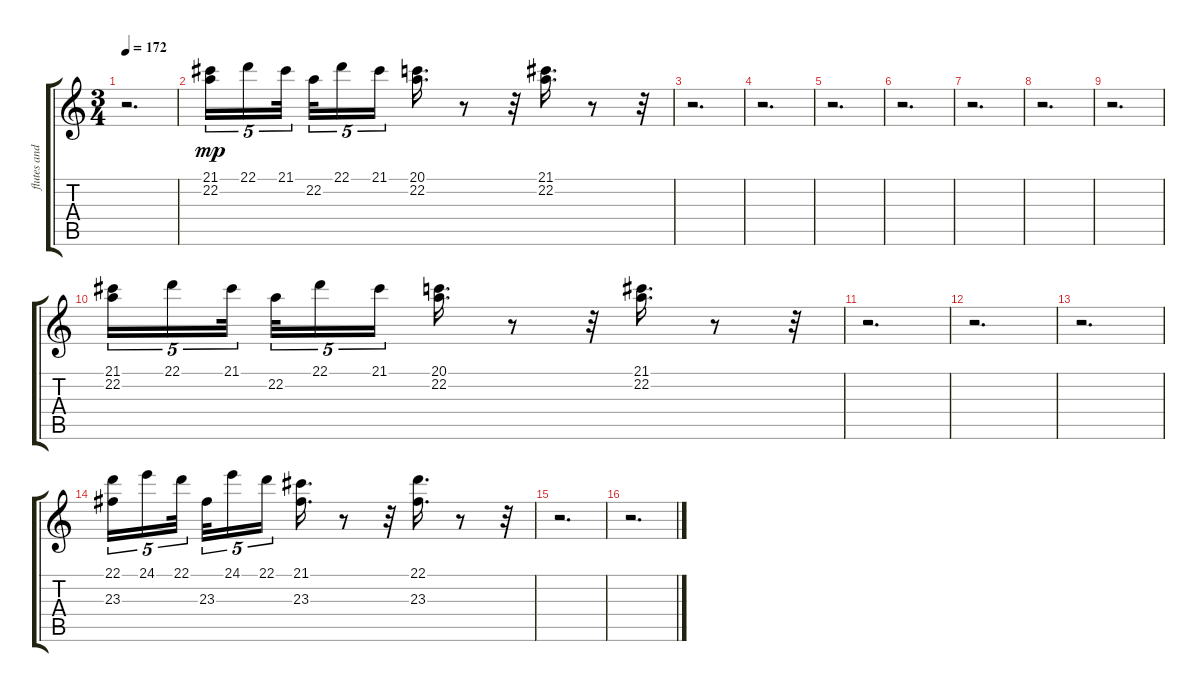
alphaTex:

\track ("flutes and piccolo" "flutes and") {instrument flute}
\staff {score tabs}
\tuning (E4 B3 G3 D3 A2 E2) {hide}
\ts (3 4)
\tempo 172
\clef g2
\ks c
r.2{d dy mp} |
(21.1 22.2).16{tu (5 4)} 22.1.16{tu (5 4)} 21.1.32{tu (5 4) beam splitsecondary} 22.2.32{tu (5 4)} 22.1.16{tu (5 4)} 21.1.16{tu (5 4)} (20.1 22.2).16{d} r.8 r.32 (21.1 22.2).16{d} r.8 r.32 |
r.2{d} |
r.2{d} |
r.2{d} |
r.2{d} |
r.2{d} |
r.2{d} |
r.2{d} |
(21.1 22.2).16{tu (5 4)} 22.1.16{tu (5 4)} 21.1.32{tu (5 4) beam splitsecondary} 22.2.32{tu (5 4)} 22.1.16{tu (5 4)} 21.1.16{tu (5 4)} (20.1 22.2).16{d} r.8 r.32 (21.1 22.2).16{d} r.8 r.32 |
r.2{d} |
r.2{d} |
r.2{d} |
(22.1 23.3).16{tu (5 4)} 24.1.16{tu (5 4)} 22.1.32{tu (5 4) beam splitsecondary} 23.3.32{tu (5 4)} 24.1.16{tu (5 4)} 22.1.16{tu (5 4)} (21.1 23.3).16{d} r.8 r.32 (22.1 23.3).16{d} r.8 r.32 |
r.2{d} |
r.2{d}
